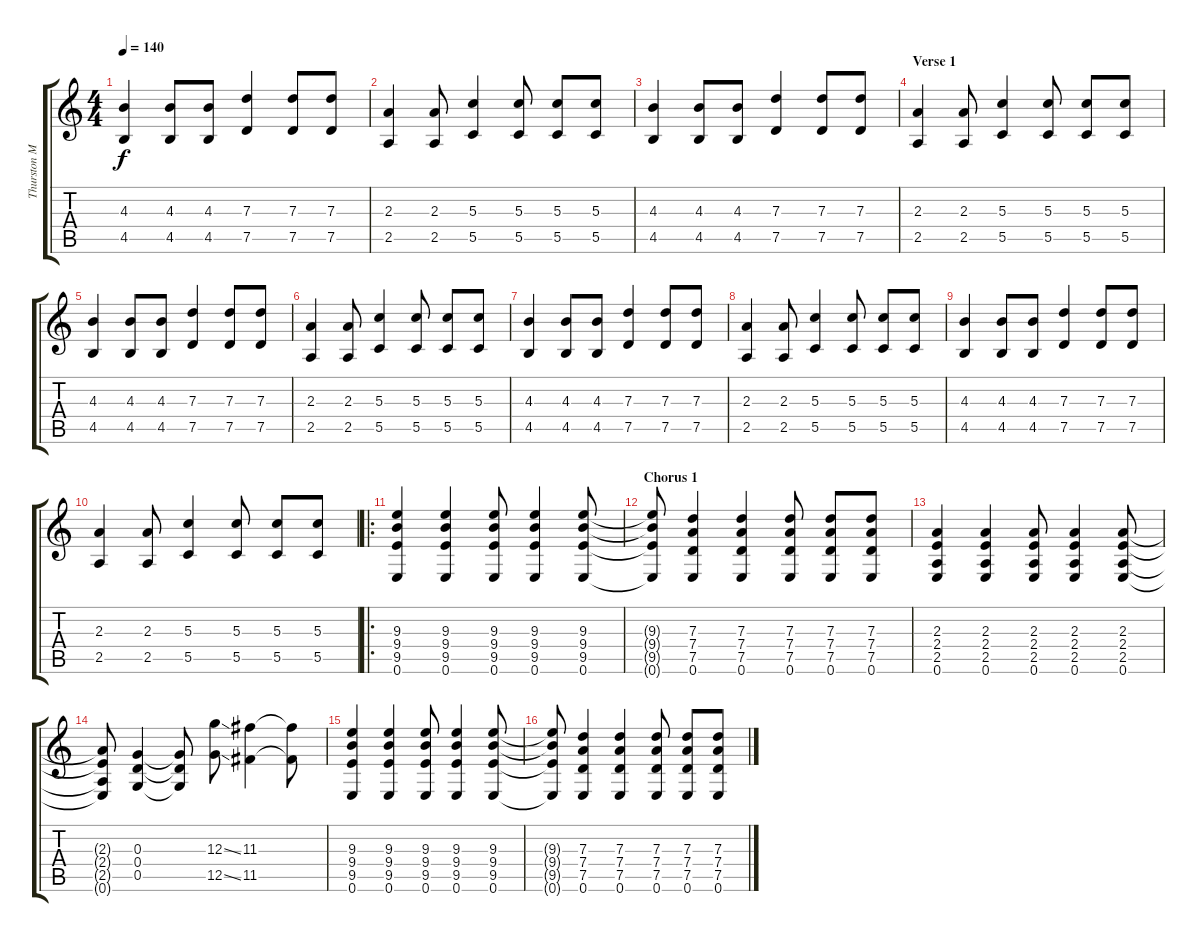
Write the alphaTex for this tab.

\track ("Thurston Moore" "Thurston M") {instrument overdrivenguitar}
\staff {score tabs}
\tuning (E4 B3 G3 D3 G2 E2) {hide}
\ts (4 4)
\tempo 140
\clef g2
\ks c
(4.3 4.5).4{dy f} (4.3 4.5).8 (4.3 4.5).8 (7.3 7.5).4 (7.3 7.5).8 (7.3 7.5).8 |
(2.3 2.5).4 (2.3 2.5).8 (5.3 5.5).4 (5.3 5.5).8 (5.3 5.5).8 (5.3 5.5).8 |
(4.3 4.5).4 (4.3 4.5).8 (4.3 4.5).8 (7.3 7.5).4 (7.3 7.5).8 (7.3 7.5).8 |
\section ("" "Verse 1")
(2.3 2.5).4 (2.3 2.5).8 (5.3 5.5).4 (5.3 5.5).8 (5.3 5.5).8 (5.3 5.5).8 |
(4.3 4.5).4 (4.3 4.5).8 (4.3 4.5).8 (7.3 7.5).4 (7.3 7.5).8 (7.3 7.5).8 |
(2.3 2.5).4 (2.3 2.5).8 (5.3 5.5).4 (5.3 5.5).8 (5.3 5.5).8 (5.3 5.5).8 |
(4.3 4.5).4 (4.3 4.5).8 (4.3 4.5).8 (7.3 7.5).4 (7.3 7.5).8 (7.3 7.5).8 |
(2.3 2.5).4 (2.3 2.5).8 (5.3 5.5).4 (5.3 5.5).8 (5.3 5.5).8 (5.3 5.5).8 |
(4.3 4.5).4 (4.3 4.5).8 (4.3 4.5).8 (7.3 7.5).4 (7.3 7.5).8 (7.3 7.5).8 |
(2.3 2.5).4 (2.3 2.5).8 (5.3 5.5).4 (5.3 5.5).8 (5.3 5.5).8 (5.3 5.5).8 |
\ro
(9.3 9.4 9.5 0.6).4 (9.3 9.4 9.5 0.6).4 (9.3 9.4 9.5 0.6).8 (9.3 9.4 9.5 0.6).4 (9.3 9.4 9.5 0.6).8 |
\section ("" "Chorus 1")
(9.3{t} 9.4{t} 9.5{t} 0.6{t}).8 (7.3 7.4 7.5 0.6).4 (7.3 7.4 7.5 0.6).4 (7.3 7.4 7.5 0.6).8 (7.3 7.4 7.5 0.6).8 (7.3 7.4 7.5 0.6).8 |
(2.3 2.4 2.5 0.6).4 (2.3 2.4 2.5 0.6).4 (2.3 2.4 2.5 0.6).8 (2.3 2.4 2.5 0.6).4 (2.3 2.4 2.5 0.6).8 |
(2.3{t} 2.4{t} 2.5{t} 0.6{t}).8 (0.3 0.4 0.5).4 (0.3{t} 0.4{t} 0.5{t}).8 (12.3{ss} 12.5{ss}).8 (11.3 11.5).4 (11.3{t} 11.5{t}).8 |
(9.3 9.4 9.5 0.6).4 (9.3 9.4 9.5 0.6).4 (9.3 9.4 9.5 0.6).8 (9.3 9.4 9.5 0.6).4 (9.3 9.4 9.5 0.6).8 |
(9.3{t} 9.4{t} 9.5{t} 0.6{t}).8 (7.3 7.4 7.5 0.6).4 (7.3 7.4 7.5 0.6).4 (7.3 7.4 7.5 0.6).8 (7.3 7.4 7.5 0.6).8 (7.3 7.4 7.5 0.6).8
